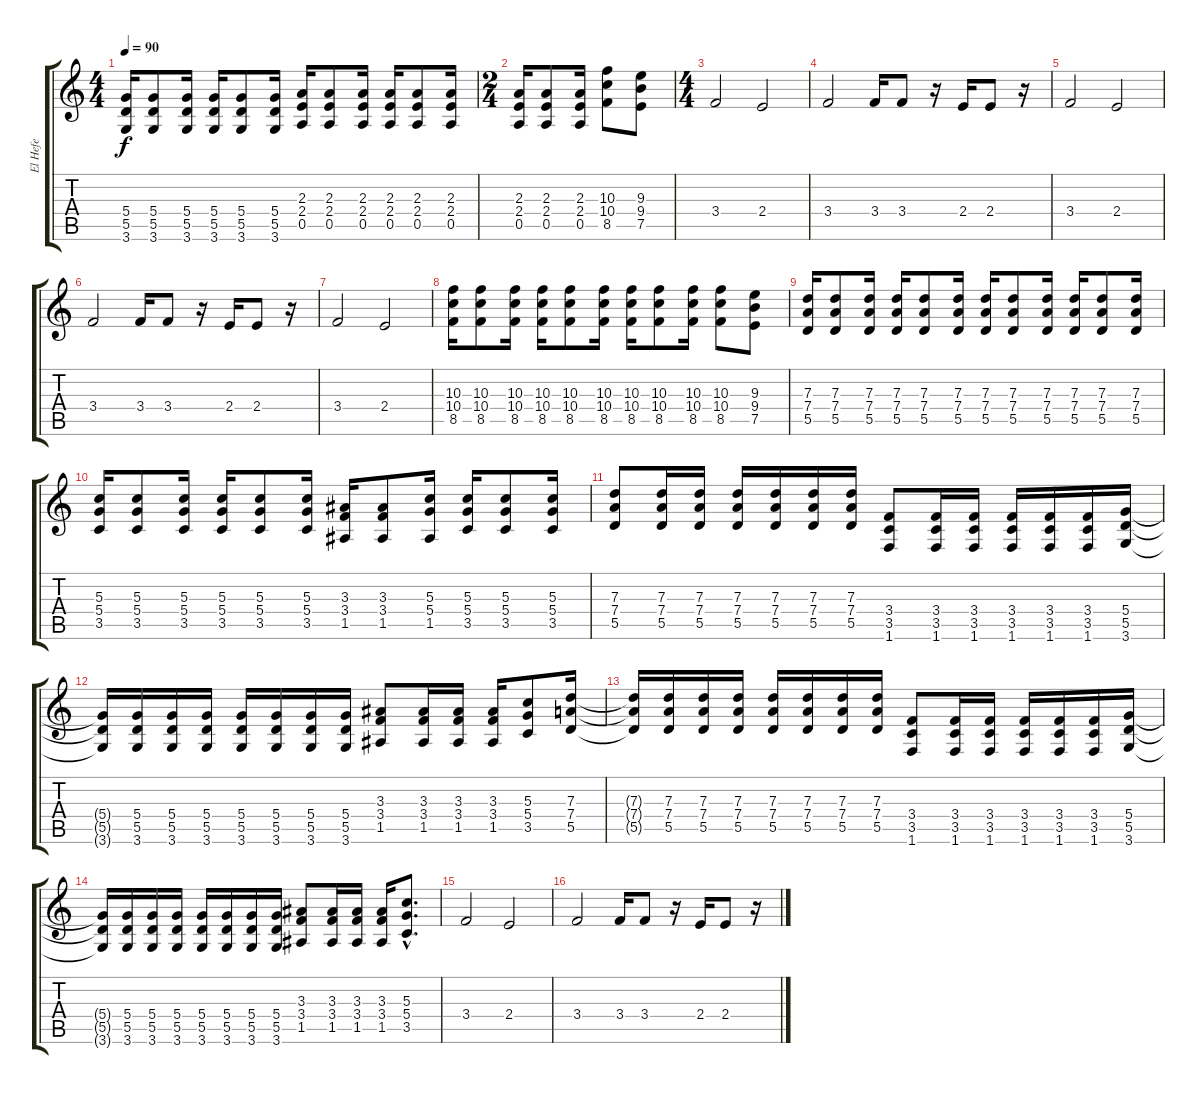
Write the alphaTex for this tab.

\track ("El Hefe" "El Hefe") {instrument distortionguitar}
\staff {score tabs}
\tuning (E4 B3 G3 D3 A2 E2) {hide}
\ts (4 4)
\tempo 90
\clef g2
\ks c
(5.4 5.5 3.6).16{dy f} (5.4 5.5 3.6).8 (5.4 5.5 3.6).16 (5.4 5.5 3.6).16 (5.4 5.5 3.6).8 (5.4 5.5 3.6).16 (2.3 2.4 0.5).16 (2.3 2.4 0.5).8 (2.3 2.4 0.5).16 (2.3 2.4 0.5).16 (2.3 2.4 0.5).8 (2.3 2.4 0.5).16 |
\ts (2 4)
(2.3 2.4 0.5).16 (2.3 2.4 0.5).8 (2.3 2.4 0.5).16 (10.3 10.4 8.5).8 (9.3 9.4 7.5).8 |
\ts (4 4)
3.4.2{volume 16 instrument electricguitarclean} 2.4.2 |
3.4.2 3.4.16 3.4.8 r.16 2.4.16 2.4.8 r.16 |
3.4.2 2.4.2 |
3.4.2 3.4.16 3.4.8 r.16 2.4.16 2.4.8 r.16 |
3.4.2 2.4.2 |
(10.3 10.4 8.5).16{volume 13 instrument distortionguitar} (10.3 10.4 8.5).8 (10.3 10.4 8.5).16 (10.3 10.4 8.5).16 (10.3 10.4 8.5).8 (10.3 10.4 8.5).16 (10.3 10.4 8.5).16 (10.3 10.4 8.5).8 (10.3 10.4 8.5).16 (10.3 10.4 8.5).8 (9.3 9.4 7.5).8 |
(7.3 7.4 5.5).16 (7.3 7.4 5.5).8 (7.3 7.4 5.5).16 (7.3 7.4 5.5).16 (7.3 7.4 5.5).8 (7.3 7.4 5.5).16 (7.3 7.4 5.5).16 (7.3 7.4 5.5).8 (7.3 7.4 5.5).16 (7.3 7.4 5.5).16 (7.3 7.4 5.5).8 (7.3 7.4 5.5).16 |
(5.3 5.4 3.5).16 (5.3 5.4 3.5).8 (5.3 5.4 3.5).16 (5.3 5.4 3.5).16 (5.3 5.4 3.5).8 (5.3 5.4 3.5).16 (3.3 3.4 1.5).16 (3.3 3.4 1.5).8 (5.3 5.4 1.5).16 (5.3 5.4 3.5).16 (5.3 5.4 3.5).8 (5.3 5.4 3.5).16 |
(7.3 7.4 5.5).8 (7.3 7.4 5.5).16 (7.3 7.4 5.5).16 (7.3 7.4 5.5).16 (7.3 7.4 5.5).16 (7.3 7.4 5.5).16 (7.3 7.4 5.5).16 (3.4 3.5 1.6).8 (3.4 3.5 1.6).16 (3.4 3.5 1.6).16 (3.4 3.5 1.6).16 (3.4 3.5 1.6).16 (3.4 3.5 1.6).16 (5.4 5.5 3.6).16 |
(5.4{t} 5.5{t} 3.6{t}).16 (5.4 5.5 3.6).16 (5.4 5.5 3.6).16 (5.4 5.5 3.6).16 (5.4 5.5 3.6).16 (5.4 5.5 3.6).16 (5.4 5.5 3.6).16 (5.4 5.5 3.6).16 (3.3 3.4 1.5).8 (3.3 3.4 1.5).16 (3.3 3.4 1.5).16 (3.3 3.4 1.5).16 (5.3 5.4 3.5).8 (7.3 7.4 5.5).16 |
(7.3{t} 7.4{t} 5.5{t}).16 (7.3 7.4 5.5).16 (7.3 7.4 5.5).16 (7.3 7.4 5.5).16 (7.3 7.4 5.5).16 (7.3 7.4 5.5).16 (7.3 7.4 5.5).16 (7.3 7.4 5.5).16 (3.4 3.5 1.6).8 (3.4 3.5 1.6).16 (3.4 3.5 1.6).16 (3.4 3.5 1.6).16 (3.4 3.5 1.6).16 (3.4 3.5 1.6).16 (5.4 5.5 3.6).16 |
(5.4{t} 5.5{t} 3.6{t}).16 (5.4 5.5 3.6).16 (5.4 5.5 3.6).16 (5.4 5.5 3.6).16 (5.4 5.5 3.6).16 (5.4 5.5 3.6).16 (5.4 5.5 3.6).16 (5.4 5.5 3.6).16 (3.3 3.4 1.5).8 (3.3 3.4 1.5).16 (3.3 3.4 1.5).16 (3.3 3.4 1.5).16 (5.3{hac} 5.4{hac} 3.5{hac}).8{d} |
3.4.2{volume 16 instrument electricguitarclean} 2.4.2 |
3.4.2 3.4.16 3.4.8 r.16 2.4.16 2.4.8 r.16
